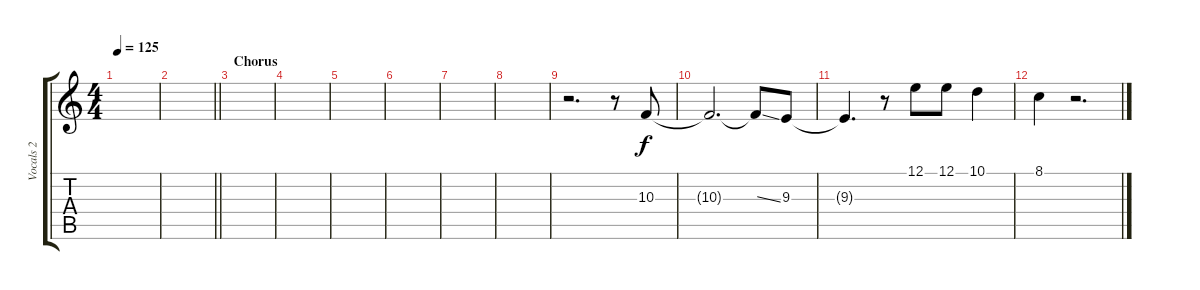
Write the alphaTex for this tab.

\track ("Vocals 2" "Vocals 2") {instrument lead2sawtooth}
\staff {score tabs}
\tuning (E4 B3 G3 D3 A2 E2) {hide}
\ts (4 4)
\tempo 125
\clef g2
\ks c
|
\barLineRight lightlight
|
\section ("" "Chorus")
|
|
|
|
|
|
r.2{d} r.8 10.3.8 |
10.3{t}.2{d} 10.3{ss t}.8 9.3.8 |
9.3{t}.4{d} r.8 12.1.8 12.1.8 10.1.4 |
8.1.4 r.2{d}
